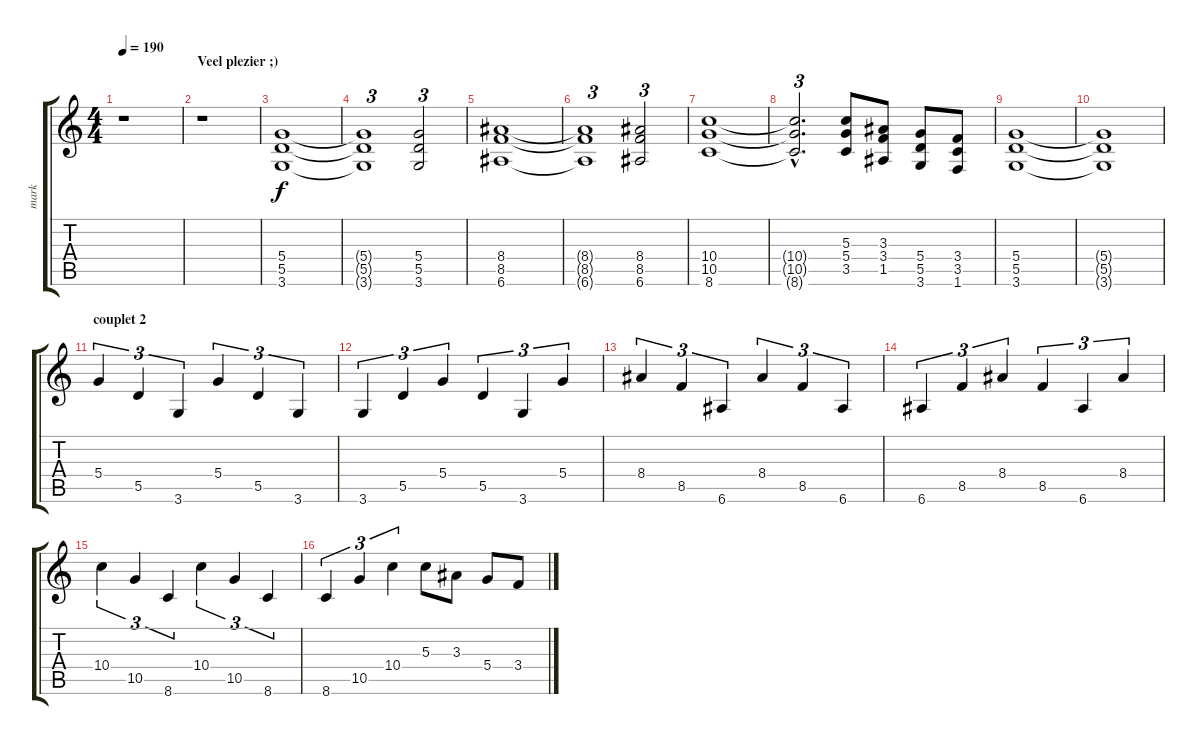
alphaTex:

\track ("mark" "mark") {instrument overdrivenguitar}
\staff {score tabs}
\tuning (E4 B3 G3 D3 A2 E2) {hide}
\ts (4 4)
\tempo 190
\clef g2
\ks c
r.1{dy f} |
\section ("" "Veel plezier ;)")
r.1 |
(5.4 5.5 3.6).1 |
(5.4{t} 5.5{t} 3.6{t}).1{tu (3 2)} (5.4 5.5 3.6).2{tu (3 2)} |
(8.4 8.5 6.6).1 |
(8.4{t} 8.5{t} 6.6{t}).1{tu (3 2)} (8.4 8.5 6.6).2{tu (3 2)} |
(10.4 10.5 8.6).1 |
(10.4{hac t} 10.5{hac t} 8.6{hac t}).2{d tu (3 2)} (5.3 5.4 3.5).8 (3.3 3.4 1.5).8 (5.4 5.5 3.6).8 (3.4 3.5 1.6).8 |
(5.4 5.5 3.6).1 |
(5.4{t} 5.5{t} 3.6{t}).1 |
\section ("" "couplet 2")
5.4.4{tu (3 2)} 5.5.4{tu (3 2)} 3.6.4{tu (3 2)} 5.4.4{tu (3 2)} 5.5.4{tu (3 2)} 3.6.4{tu (3 2)} |
3.6.4{tu (3 2)} 5.5.4{tu (3 2)} 5.4.4{tu (3 2)} 5.5.4{tu (3 2)} 3.6.4{tu (3 2)} 5.4.4{tu (3 2)} |
8.4.4{tu (3 2)} 8.5.4{tu (3 2)} 6.6.4{tu (3 2)} 8.4.4{tu (3 2)} 8.5.4{tu (3 2)} 6.6.4{tu (3 2)} |
6.6.4{tu (3 2)} 8.5.4{tu (3 2)} 8.4.4{tu (3 2)} 8.5.4{tu (3 2)} 6.6.4{tu (3 2)} 8.4.4{tu (3 2)} |
10.4.4{tu (3 2)} 10.5.4{tu (3 2)} 8.6.4{tu (3 2)} 10.4.4{tu (3 2)} 10.5.4{tu (3 2)} 8.6.4{tu (3 2)} |
8.6.4{tu (3 2)} 10.5.4{tu (3 2)} 10.4.4{tu (3 2)} 5.3.8 3.3.8 5.4.8 3.4.8
